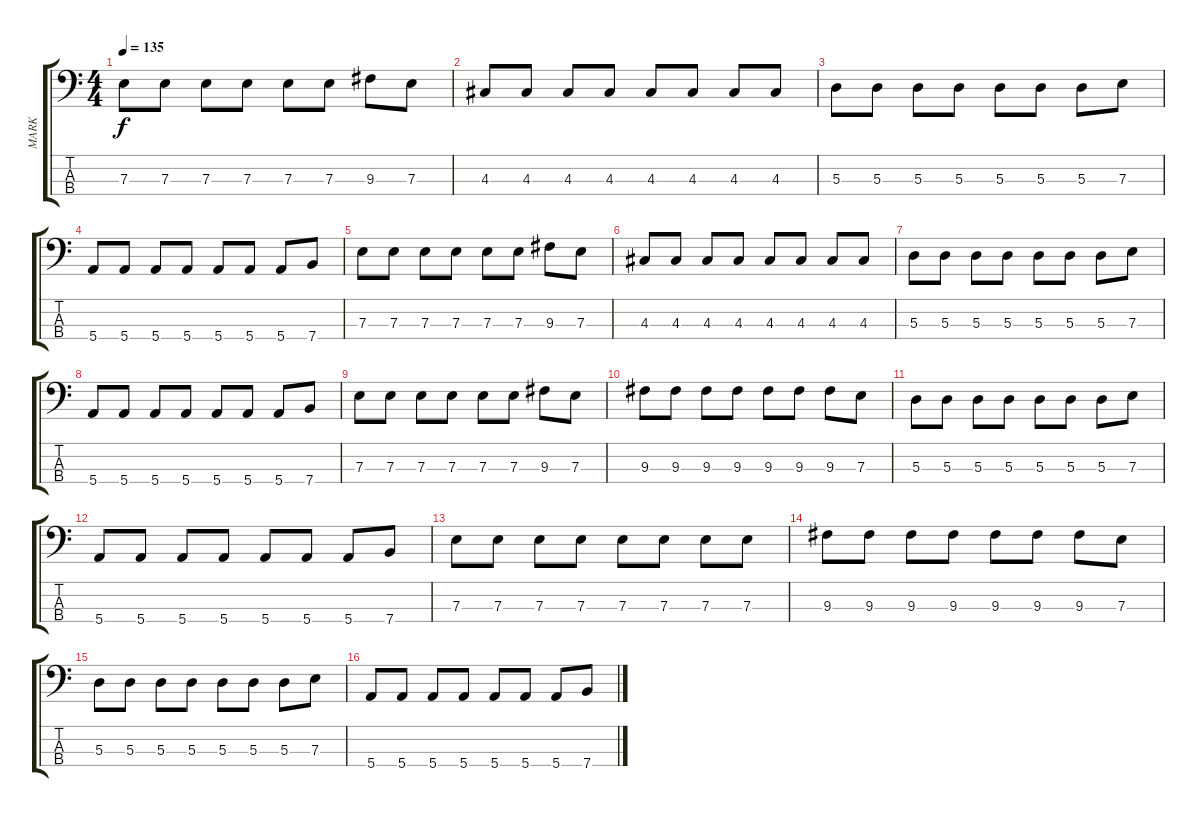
\track ("MARK" "MARK") {instrument electricbassfinger}
\staff {score tabs}
\tuning (G2 D2 A1 E1) {hide}
\ts (4 4)
\tempo 135
\clef f4
\ks c
7.3.8{dy f} 7.3.8 7.3.8 7.3.8 7.3.8 7.3.8 9.3.8 7.3.8 |
4.3.8 4.3.8 4.3.8 4.3.8 4.3.8 4.3.8 4.3.8 4.3.8 |
5.3.8 5.3.8 5.3.8 5.3.8 5.3.8 5.3.8 5.3.8 7.3.8 |
5.4.8 5.4.8 5.4.8 5.4.8 5.4.8 5.4.8 5.4.8 7.4.8 |
7.3.8 7.3.8 7.3.8 7.3.8 7.3.8 7.3.8 9.3.8 7.3.8 |
4.3.8 4.3.8 4.3.8 4.3.8 4.3.8 4.3.8 4.3.8 4.3.8 |
5.3.8 5.3.8 5.3.8 5.3.8 5.3.8 5.3.8 5.3.8 7.3.8 |
5.4.8 5.4.8 5.4.8 5.4.8 5.4.8 5.4.8 5.4.8 7.4.8 |
7.3.8 7.3.8 7.3.8 7.3.8 7.3.8 7.3.8 9.3.8 7.3.8 |
9.3.8 9.3.8 9.3.8 9.3.8 9.3.8 9.3.8 9.3.8 7.3.8 |
5.3.8 5.3.8 5.3.8 5.3.8 5.3.8 5.3.8 5.3.8 7.3.8 |
5.4.8 5.4.8 5.4.8 5.4.8 5.4.8 5.4.8 5.4.8 7.4.8 |
7.3.8 7.3.8 7.3.8 7.3.8 7.3.8 7.3.8 7.3.8 7.3.8 |
9.3.8 9.3.8 9.3.8 9.3.8 9.3.8 9.3.8 9.3.8 7.3.8 |
5.3.8 5.3.8 5.3.8 5.3.8 5.3.8 5.3.8 5.3.8 7.3.8 |
5.4.8 5.4.8 5.4.8 5.4.8 5.4.8 5.4.8 5.4.8 7.4.8
